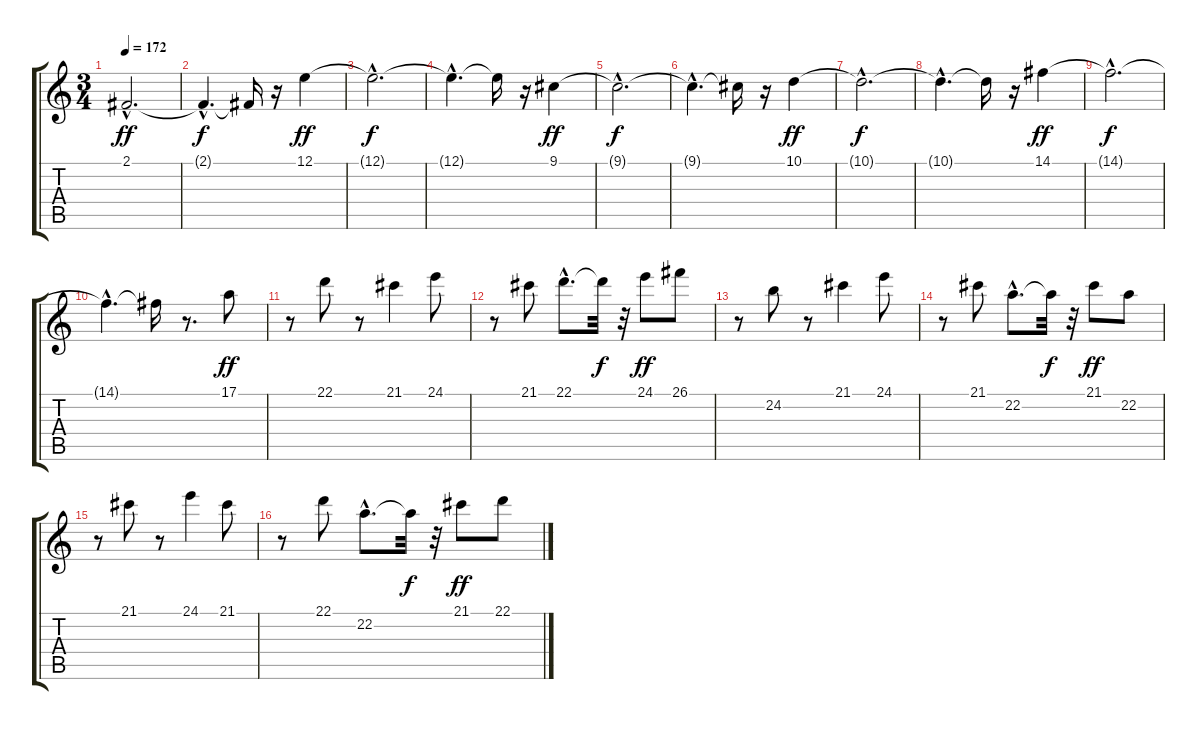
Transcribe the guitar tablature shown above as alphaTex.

\track "" {instrument recorder}
\staff {score tabs}
\tuning (E4 B3 G3 D3 A2 E2) {hide}
\ts (3 4)
\tempo 172
\clef g2
\ks c
2.1{hac}.2{d dy ff} |
2.1{hac t}.4{d dy f} 2.1{t}.16 r.16 12.1.4{dy ff} |
12.1{hac t}.2{d dy f} |
12.1{hac t}.4{d} 12.1{t}.16 r.16 9.1.4{dy ff} |
9.1{hac t}.2{d dy f} |
9.1{hac t}.4{d} 9.1{t}.16 r.16 10.1.4{dy ff} |
10.1{hac t}.2{d dy f} |
10.1{hac t}.4{d} 10.1{t}.16 r.16 14.1.4{dy ff} |
14.1{hac t}.2{d dy f} |
14.1{hac t}.4{d} 14.1{t}.16 r.8{d} 17.1.8{dy ff} |
r.8 22.1.8 r.8 21.1.4 24.1.8 |
r.8 21.1.8 22.1{hac}.8{d} 22.1{t}.32{dy f} r.32 24.1.8{dy ff} 26.1.8 |
r.8 24.2.8 r.8 21.1.4 24.1.8 |
r.8 21.1.8 22.2{hac}.8{d} 22.2{t}.32{dy f} r.32 21.1.8{dy ff} 22.2.8 |
r.8 21.1.8 r.8 24.1.4 21.1.8 |
r.8 22.1.8 22.2{hac}.8{d} 22.2{t}.32{dy f} r.32 21.1.8{dy ff} 22.1.8
